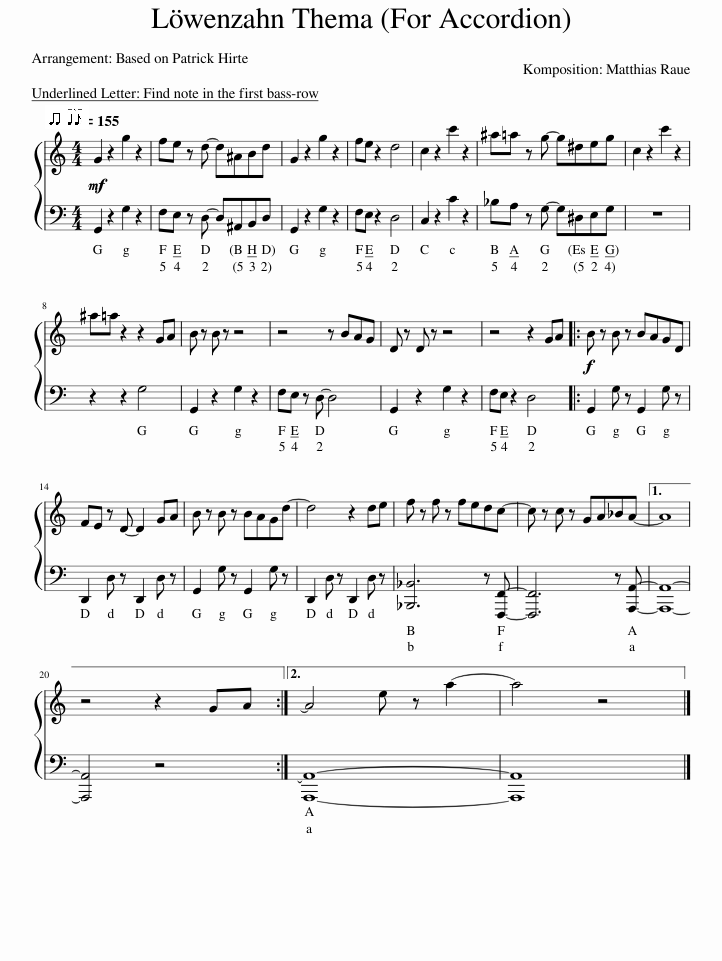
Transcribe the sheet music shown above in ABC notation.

X:1
%%score { 1 2 }
L:1/8
Q:1/4=155
M:4/4
I:linebreak $
K:C
V:1 treble
V:2 bass
V:1
!mf! G2 z2 g2 z2 | fe z d- d^ABd | G2 z2 g2 z2 | fe z2 d4 | c2 z2 c'2 z2 | %5
 ^a=a z g- g^deg | c2 z2 c'2 z2 |$ ^a=a z2 z2 GA | B z B z z4 | z4 z BAG | %10
 D z D z z4 | z4 z2 GA |:!f! B z B z BAGD |$ FE z D- D2 GA | B z B z BAGd- | %15
 d4 z2 de | f z f z fedc- | c z c z GA_BA- |1 A8 |$ z4 z2 GA :|2 %20
{x-} A4 .e z !>!a2- | a4 z4 |] %22
V:2
 G,,2 z2 G,2 z2 | F,E, z D,- D,^A,,B,,D, | G,,2 z2 G,2 z2 | F,E, z2 D,4 | C,2 z2 C2 z2 | %5
 _B,A, z G,- G,^D,E,G, | z8 |$ z2 z2 G,4 | G,,2 z2 G,2 z2 | F,E, z D,- D,4 | %10
 G,,2 z2 G,2 z2 | F,E, z2 D,4 |:!f! G,,2 G, z G,,2 G, z |$ D,,2 D, z D,,2 D, z | G,,2 G, z G,,2 G, z | %15
 D,,2 D, z D,,2 D, z | [_B,,,_B,,]6 z [F,,,F,,]- | [F,,,F,,]6 z [A,,,A,,]- |1 [A,,,A,,]8- |$ [A,,,A,,]4 z4 :|2 %20
{x-} [A,,,A,,]8- | [A,,,A,,]8 |] %22
